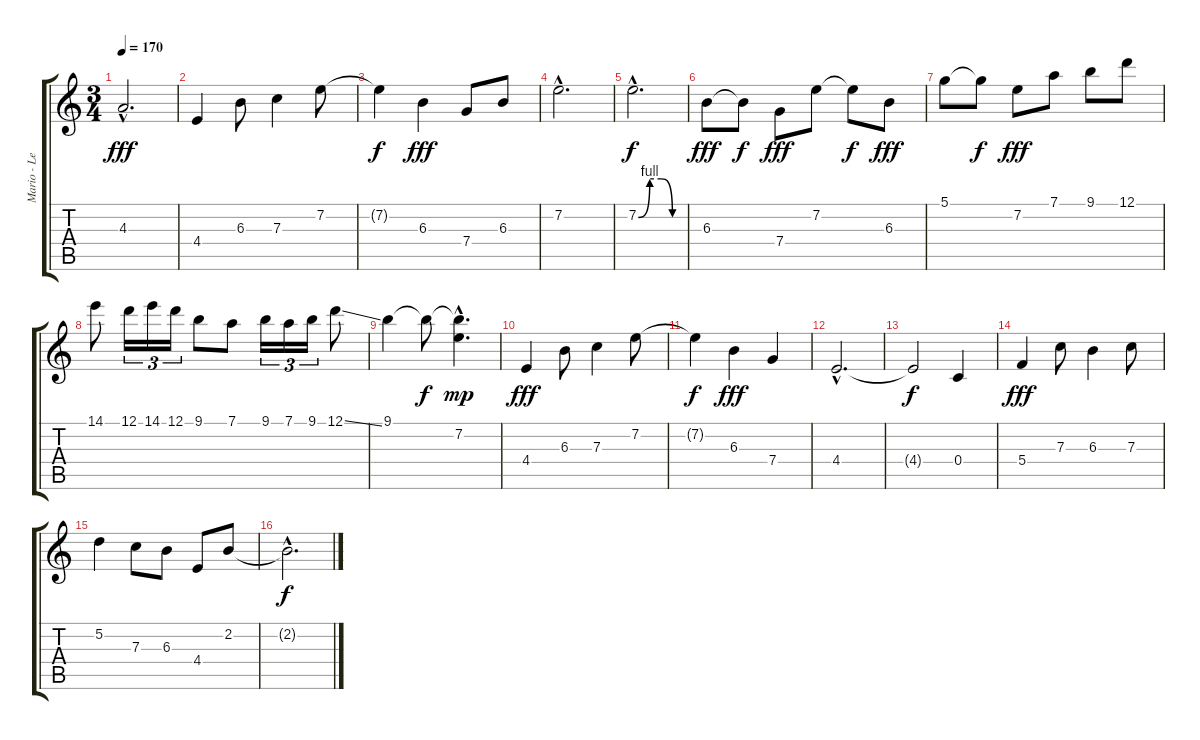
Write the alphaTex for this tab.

\track ("Mario - Lead Guitar" "Mario - Le") {instrument distortionguitar}
\staff {score tabs}
\tuning (D4 A3 F3 C3 G2 C2) {hide}
\ts (3 4)
\tempo 170
\clef g2
\ks c
4.3{hac}.2{d dy fff} |
4.4.4 6.3.8 7.3.4 7.2.8 |
7.2{t}.4{dy f} 6.3.4{dy fff} 7.4.8 6.3.8 |
7.2{hac}.2{d} |
7.2{be (custom 0 0 15 4 30 4 45 0 60 0) hac}.2{d dy f} |
6.3.8{dy fff} 6.3{t}.8{dy f} 7.4.8{dy fff} 7.2.8 7.2{t}.8{dy f} 6.3.8{dy fff} |
5.1.8 5.1{t}.8{dy f} 7.2.8{dy fff} 7.1.8 9.1.8 12.1.8 |
14.1.8 12.1.16{tu (3 2)} 14.1.16{tu (3 2)} 12.1.16{tu (3 2)} 9.1.8 7.1.8 9.1.16{tu (3 2)} 7.1.16{tu (3 2)} 9.1.16{tu (3 2)} 12.1{ss}.8 |
9.1.4 9.1{t}.8{dy f} (9.1{hac t} 7.2{hac}).4{d dy mp} |
4.4.4{dy fff} 6.3.8 7.3.4 7.2.8 |
7.2{t}.4{dy f} 6.3.4{dy fff} 7.4.4 |
4.4{hac}.2{d} |
4.4{t}.2{dy f} 0.4.4 |
5.4.4{dy fff} 7.3.8 6.3.4 7.3.8 |
5.2.4 7.3.8 6.3.8 4.4.8 2.2.8 |
2.2{hac t}.2{d dy f}
